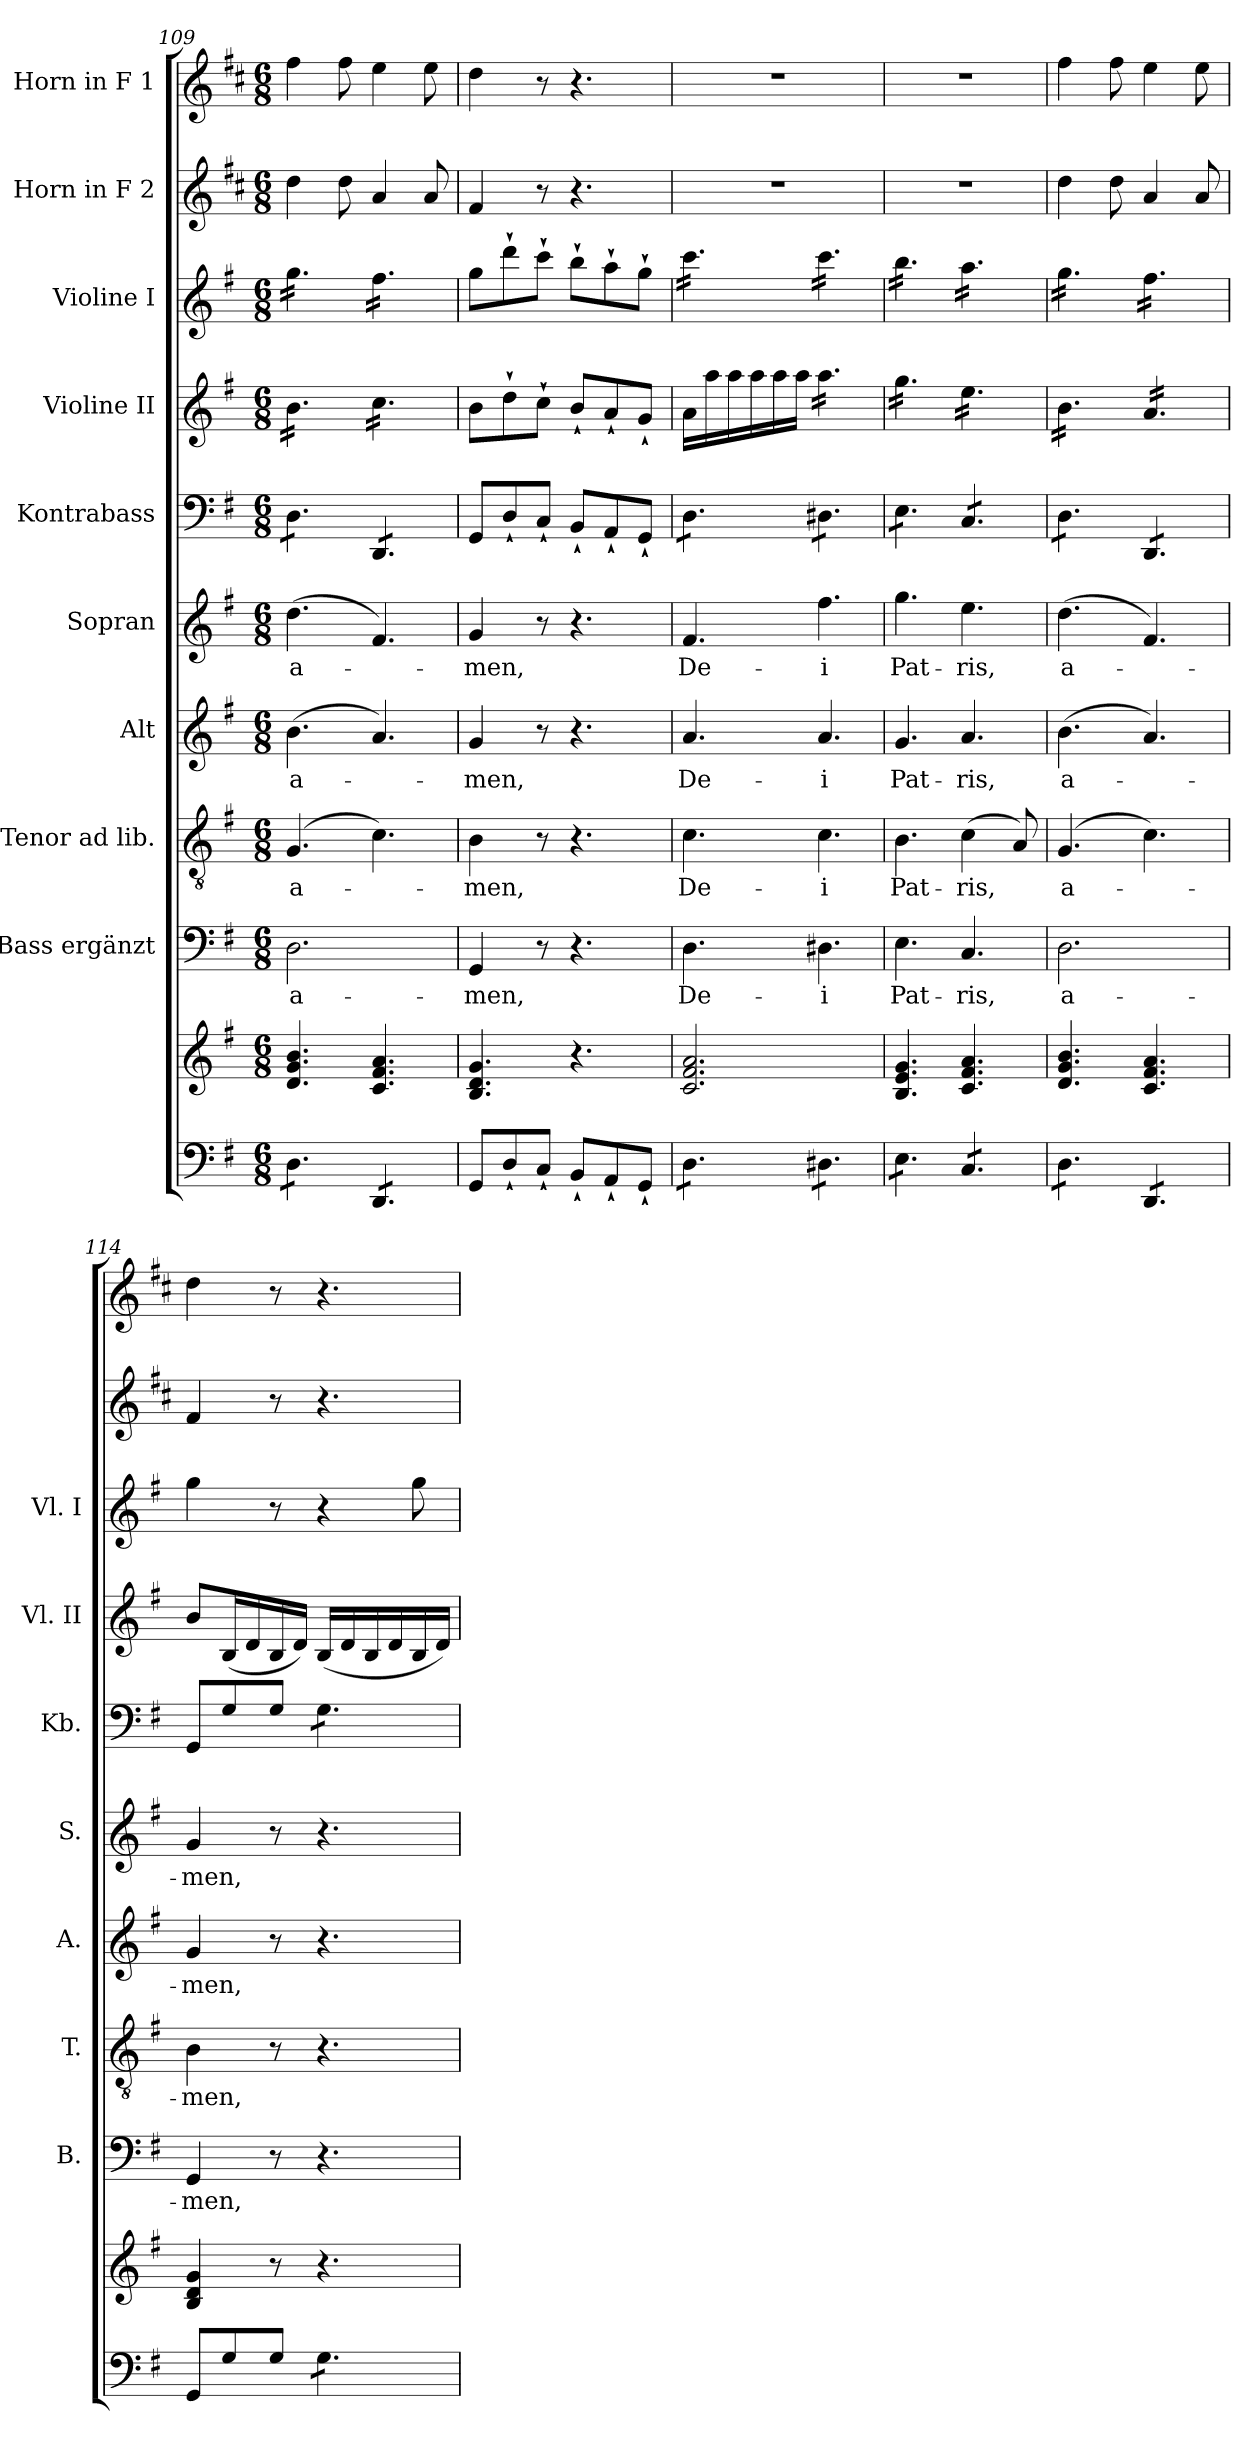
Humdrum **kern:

**kern	**kern	**kern	**text	**kern	**text	**kern	**text	**kern	**text	**kern	**kern	**kern	**kern	**kern
*part10	*part10	*part9	*part9	*part8	*part8	*part7	*part7	*part6	*part6	*part5	*part4	*part3	*part2	*part1
*staff11	*staff10	*staff9	*staff9	*staff8	*staff8	*staff7	*staff7	*staff6	*staff6	*staff5	*staff4	*staff3	*staff2	*staff1
*	*	*I"Bass ergänzt	*	*I"Tenor ad lib.	*	*I"Alt	*	*I"Sopran	*	*I"Kontrabass	*I"Violine II	*I"Violine I	*I"Horn in F 2	*I"Horn in F 1
*	*	*I'B.	*	*I'T.	*	*I'A.	*	*I'S.	*	*I'Kb.	*I'Vl. II	*I'Vl. I	*	*
*clefF4	*clefG2	*clefF4	*	*clefGv2	*	*clefG2	*	*clefG2	*	*clefF4	*clefG2	*clefG2	*clefG2	*clefG2
*	*	*	*	*	*	*	*	*	*	*ITrd7c12	*	*	*ITrd4c7	*ITrd4c7
*k[f#]	*k[f#]	*k[f#]	*	*k[f#]	*	*k[f#]	*	*k[f#]	*	*k[f#]	*k[f#]	*k[f#]	*k[f#]	*k[f#]
*G:	*G:	*G:	*	*G:	*	*G:	*	*G:	*	*G:	*G:	*G:	*G:	*G:
*M6/8	*M6/8	*M6/8	*	*M6/8	*	*M6/8	*	*M6/8	*	*M6/8	*M6/8	*M6/8	*M6/8	*M6/8
=109	=109	=109	=109	=109	=109	=109	=109	=109	=109	=109	=109	=109	=109	=109
!	!	!	!LO:LY:b	!	!LO:LY:b	!	!LO:LY:b	!	!LO:LY:b	!	!	!	!	!
*tremolo	*	*	*	*	*	*	*	*	*	*	*	*	*	*
*	*	*	*	*	*	*	*	*	*	*tremolo	*	*	*	*
*	*	*	*	*	*	*	*	*	*	*	*tremolo	*	*	*
*	*	*	*	*	*	*	*	*	*	*	*	*tremolo	*	*
8D\L	4.d/ 4.g/ 4.b/	2.D\	a-	(4.G/	a-	(>4.b\	a-	(>4.dd\	a-	8DD\L	16b\LL	16gg\LL	4g\	4b\
.	.	.	.	.	.	.	.	.	.	.	16b\	16gg\	.	.
8D\	.	.	.	.	.	.	.	.	.	8DD\	16b\	16gg\	.	.
.	.	.	.	.	.	.	.	.	.	.	16b\	16gg\	.	.
8D\J	.	.	.	.	.	.	.	.	.	8DD\J	16b\	16gg\	8g\	8b\
.	.	.	.	.	.	.	.	.	.	.	16b\JJ	16gg\JJ	.	.
8DD/L	4.c/ 4.f#/ 4.a/	.	.	4.c\)	.	4.a/)	.	4.f#/)	.	8DDD/L	16cc\LL	16ff#\LL	4d/	4a\
.	.	.	.	.	.	.	.	.	.	.	16cc\	16ff#\	.	.
8DD/	.	.	.	.	.	.	.	.	.	8DDD/	16cc\	16ff#\	.	.
.	.	.	.	.	.	.	.	.	.	.	16cc\	16ff#\	.	.
8DD/J	.	.	.	.	.	.	.	.	.	8DDD/J	16cc\	16ff#\	8d/	8a\
*	*	*	*	*	*	*	*	*	*	*Xtremolo	*	*	*	*
*Xtremolo	*	*	*	*	*	*	*	*	*	*	*	*	*	*
.	.	.	.	.	.	.	.	.	.	.	16cc\JJ	16ff#\JJ	.	.
*	*	*	*	*	*	*	*	*	*	*	*	*Xtremolo	*	*
*	*	*	*	*	*	*	*	*	*	*	*Xtremolo	*	*	*
!!LO:PB:g=z
=110	=110	=110	=110	=110	=110	=110	=110	=110	=110	=110	=110	=110	=110	=110
!	!	!	!LO:LY:b	!	!LO:LY:b	!	!LO:LY:b	!	!LO:LY:b	!	!	!	!	!
8GG/L	4.B/ 4.d/ 4.g/	4GG/	-men,	4B\	-men,	4g/	-men,	4g/	-men,	8GGG/L	8b\L	8gg\L	4B/	4g\
8D`</	.	.	.	.	.	.	.	.	.	8DD`</	8dd`>\	8ddd`>\	.	.
8C`</J	.	8r	.	8r	.	8r	.	8r	.	8CC`</J	8cc`>\J	8ccc`>\J	8r	8r
8BB`</L	4.r	4.r	.	4.r	.	4.r	.	4.r	.	8BBB`</L	8b`</L	8bb`>\L	4.r	4.r
8AA`</	.	.	.	.	.	.	.	.	.	8AAA`</	8a`</	8aa`>\	.	.
8GG`</J	.	.	.	.	.	.	.	.	.	8GGG`</J	8g`</J	8gg`>\J	.	.
=111	=111	=111	=111	=111	=111	=111	=111	=111	=111	=111	=111	=111	=111	=111
!	!	!	!LO:LY:b	!	!LO:LY:b	!	!LO:LY:b	!	!LO:LY:b	!	!	!	!	!
*tremolo	*	*	*	*	*	*	*	*	*	*	*	*	*	*
*	*	*	*	*	*	*	*	*	*	*tremolo	*	*	*	*
*	*	*	*	*	*	*	*	*	*	*	*	*tremolo	*	*
8D\L	2.c/ 2.f#/ 2.a/	4.D\	De-	4.c\	De-	4.a/	De-	4.f#/	De-	8DD\L	16a\LL	16ccc\LL	2.r	2.r
.	.	.	.	.	.	.	.	.	.	.	16aa\	16ccc\	.	.
8D\	.	.	.	.	.	.	.	.	.	8DD\	16aa\	16ccc\	.	.
.	.	.	.	.	.	.	.	.	.	.	16aa\	16ccc\	.	.
8D\J	.	.	.	.	.	.	.	.	.	8DD\J	16aa\	16ccc\	.	.
.	.	.	.	.	.	.	.	.	.	.	16aa\JJ	16ccc\JJ	.	.
!	!	!	!LO:LY:b	!	!LO:LY:b	!	!LO:LY:b	!	!LO:LY:b	!	!	!	!	!
*	*	*	*	*	*	*	*	*	*	*	*tremolo	*	*	*
8D#X\L	.	4.D#X\	-i	4.c\	-i	4.a/	-i	4.ff#\	-i	8DD#X\L	16aa\LL	16ccc\LL	.	.
.	.	.	.	.	.	.	.	.	.	.	16aa\	16ccc\	.	.
8D#X\	.	.	.	.	.	.	.	.	.	8DD#X\	16aa\	16ccc\	.	.
.	.	.	.	.	.	.	.	.	.	.	16aa\	16ccc\	.	.
8D#X\J	.	.	.	.	.	.	.	.	.	8DD#X\J	16aa\	16ccc\	.	.
.	.	.	.	.	.	.	.	.	.	.	16aa\JJ	16ccc\JJ	.	.
=112	=112	=112	=112	=112	=112	=112	=112	=112	=112	=112	=112	=112	=112	=112
!	!	!	!LO:LY:b	!	!LO:LY:b	!	!LO:LY:b	!	!LO:LY:b	!	!	!	!	!
8E\L	4.B/ 4.e/ 4.g/	4.E\	Pat-	4.B\	Pat-	4.g/	Pat-	4.gg\	Pat-	8EE\L	16gg\LL	16bb\LL	2.r	2.r
.	.	.	.	.	.	.	.	.	.	.	16gg\	16bb\	.	.
8E\	.	.	.	.	.	.	.	.	.	8EE\	16gg\	16bb\	.	.
.	.	.	.	.	.	.	.	.	.	.	16gg\	16bb\	.	.
8E\J	.	.	.	.	.	.	.	.	.	8EE\J	16gg\	16bb\	.	.
.	.	.	.	.	.	.	.	.	.	.	16gg\JJ	16bb\JJ	.	.
!	!	!	!LO:LY:b	!	!LO:LY:b	!	!LO:LY:b	!	!LO:LY:b	!	!	!	!	!
8C/L	4.c/ 4.f#/ 4.a/	4.C/	-ris,	(>4c\	-ris,	4.a/	-ris,	4.ee\	-ris,	8CC/L	16ee\LL	16aa\LL	.	.
.	.	.	.	.	.	.	.	.	.	.	16ee\	16aa\	.	.
8C/	.	.	.	.	.	.	.	.	.	8CC/	16ee\	16aa\	.	.
.	.	.	.	.	.	.	.	.	.	.	16ee\	16aa\	.	.
8C/J	.	.	.	8A/)	.	.	.	.	.	8CC/J	16ee\	16aa\	.	.
.	.	.	.	.	.	.	.	.	.	.	16ee\JJ	16aa\JJ	.	.
=113	=113	=113	=113	=113	=113	=113	=113	=113	=113	=113	=113	=113	=113	=113
!	!	!	!LO:LY:b	!	!LO:LY:b	!	!LO:LY:b	!	!LO:LY:b	!	!	!	!	!
8D\L	4.d/ 4.g/ 4.b/	2.D\	a-	(4.G/	a-	(>4.b\	a-	(>4.dd\	a-	8DD\L	16b\LL	16gg\LL	4g\	4b\
.	.	.	.	.	.	.	.	.	.	.	16b\	16gg\	.	.
8D\	.	.	.	.	.	.	.	.	.	8DD\	16b\	16gg\	.	.
.	.	.	.	.	.	.	.	.	.	.	16b\	16gg\	.	.
8D\J	.	.	.	.	.	.	.	.	.	8DD\J	16b\	16gg\	8g\	8b\
.	.	.	.	.	.	.	.	.	.	.	16b\JJ	16gg\JJ	.	.
8DD/L	4.c/ 4.f#/ 4.a/	.	.	4.c\)	.	4.a/)	.	4.f#/)	.	8DDD/L	16a/LL	16ff#\LL	4d/	4a\
.	.	.	.	.	.	.	.	.	.	.	16a/	16ff#\	.	.
8DD/	.	.	.	.	.	.	.	.	.	8DDD/	16a/	16ff#\	.	.
.	.	.	.	.	.	.	.	.	.	.	16a/	16ff#\	.	.
8DD/J	.	.	.	.	.	.	.	.	.	8DDD/J	16a/	16ff#\	8d/	8a\
*	*	*	*	*	*	*	*	*	*	*Xtremolo	*	*	*	*
*Xtremolo	*	*	*	*	*	*	*	*	*	*	*	*	*	*
.	.	.	.	.	.	.	.	.	.	.	16a/JJ	16ff#\JJ	.	.
*	*	*	*	*	*	*	*	*	*	*	*	*Xtremolo	*	*
*	*	*	*	*	*	*	*	*	*	*	*Xtremolo	*	*	*
=114	=114	=114	=114	=114	=114	=114	=114	=114	=114	=114	=114	=114	=114	=114
!	!	!	!LO:LY:b	!	!LO:LY:b	!	!LO:LY:b	!	!LO:LY:b	!	!	!	!	!
8GG/L	4B/ 4d/ 4g/	4GG/	-men,	4B\	-men,	4g/	-men,	4g/	-men,	8GGG/L	8b/L	4gg\	4B/	4g\
8G/	.	.	.	.	.	.	.	.	.	8GG/	(<16B/L	.	.	.
.	.	.	.	.	.	.	.	.	.	.	16d/	.	.	.
8G/J	8r	8r	.	8r	.	8r	.	8r	.	8GG/J	16B/	8r	8r	8r
.	.	.	.	.	.	.	.	.	.	.	16d/JJ)	.	.	.
*tremolo	*	*	*	*	*	*	*	*	*	*	*	*	*	*
*	*	*	*	*	*	*	*	*	*	*tremolo	*	*	*	*
8G\L	4.r	4.r	.	4.r	.	4.r	.	4.r	.	8GG\L	(<16B/LL	4r	4.r	4.r
.	.	.	.	.	.	.	.	.	.	.	16d/	.	.	.
8G\	.	.	.	.	.	.	.	.	.	8GG\	16B/	.	.	.
.	.	.	.	.	.	.	.	.	.	.	16d/	.	.	.
8G\J	.	.	.	.	.	.	.	.	.	8GG\J	16B/	8gg\	.	.
*	*	*	*	*	*	*	*	*	*	*Xtremolo	*	*	*	*
*Xtremolo	*	*	*	*	*	*	*	*	*	*	*	*	*	*
.	.	.	.	.	.	.	.	.	.	.	16d/JJ)	.	.	.
=	=	=	=	=	=	=	=	=	=	=	=	=	=	=
*-	*-	*-	*-	*-	*-	*-	*-	*-	*-	*-	*-	*-	*-	*-
